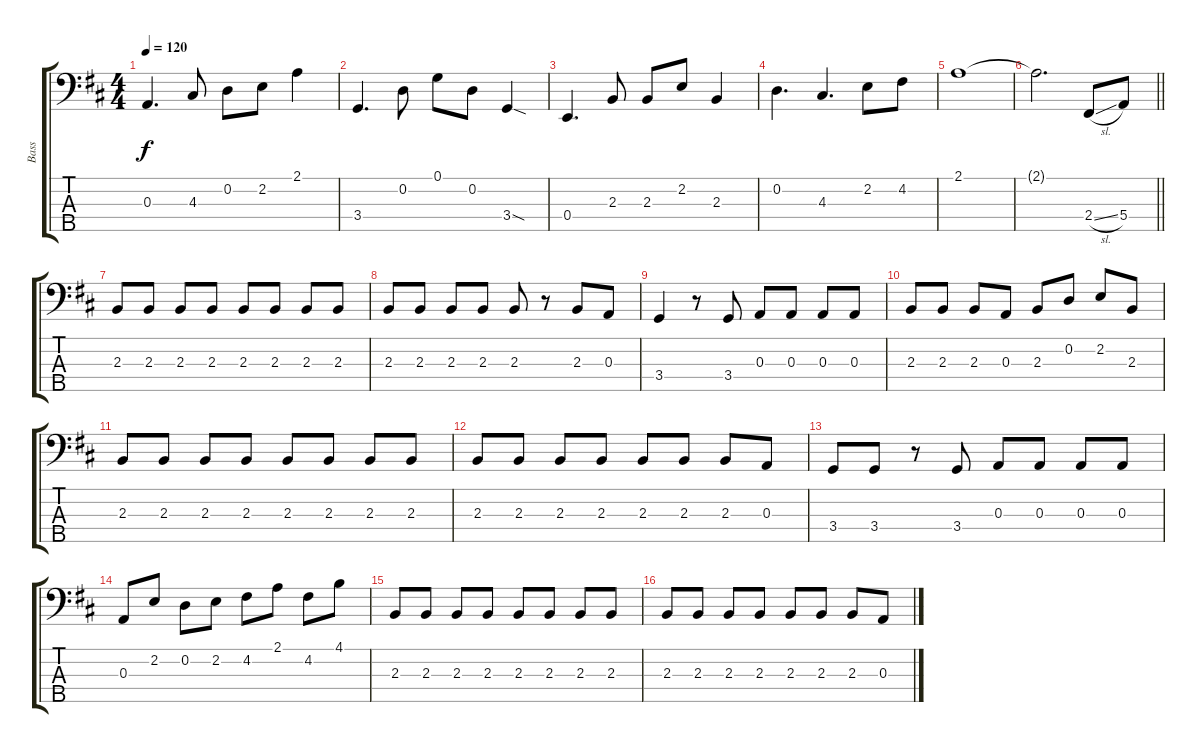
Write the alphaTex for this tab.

\track ("Bass" "Bass") {instrument electricbassfinger}
\staff {score tabs}
\tuning (G2 D2 A1 E1 B0) {hide}
\ts (4 4)
\tempo 120
\clef f4
\ks d
0.3.4{d dy f} 4.3.8 0.2.8 2.2.8 2.1.4 |
3.4.4{d} 0.2.8 0.1.8 0.2.8 3.4{sod}.4 |
0.4.4{d} 2.3.8 2.3.8 2.2.8 2.3.4 |
0.2.4{d} 4.3.4{d} 2.2.8 4.2.8 |
2.1.1 |
\barLineRight lightlight
2.1{t}.2{d} 2.4{sl}.8 5.4.8 |
2.3.8 2.3.8 2.3.8 2.3.8 2.3.8 2.3.8 2.3.8 2.3.8 |
2.3.8 2.3.8 2.3.8 2.3.8 2.3.8 r.8 2.3.8 0.3.8 |
3.4.4 r.8 3.4.8 0.3.8 0.3.8 0.3.8 0.3.8 |
2.3.8 2.3.8 2.3.8 0.3.8 2.3.8 0.2.8 2.2.8 2.3.8 |
2.3.8 2.3.8 2.3.8 2.3.8 2.3.8 2.3.8 2.3.8 2.3.8 |
2.3.8 2.3.8 2.3.8 2.3.8 2.3.8 2.3.8 2.3.8 0.3.8 |
3.4.8 3.4.8 r.8 3.4.8 0.3.8 0.3.8 0.3.8 0.3.8 |
0.3.8 2.2.8 0.2.8 2.2.8 4.2.8 2.1.8 4.2.8 4.1.8 |
2.3.8 2.3.8 2.3.8 2.3.8 2.3.8 2.3.8 2.3.8 2.3.8 |
2.3.8 2.3.8 2.3.8 2.3.8 2.3.8 2.3.8 2.3.8 0.3.8
